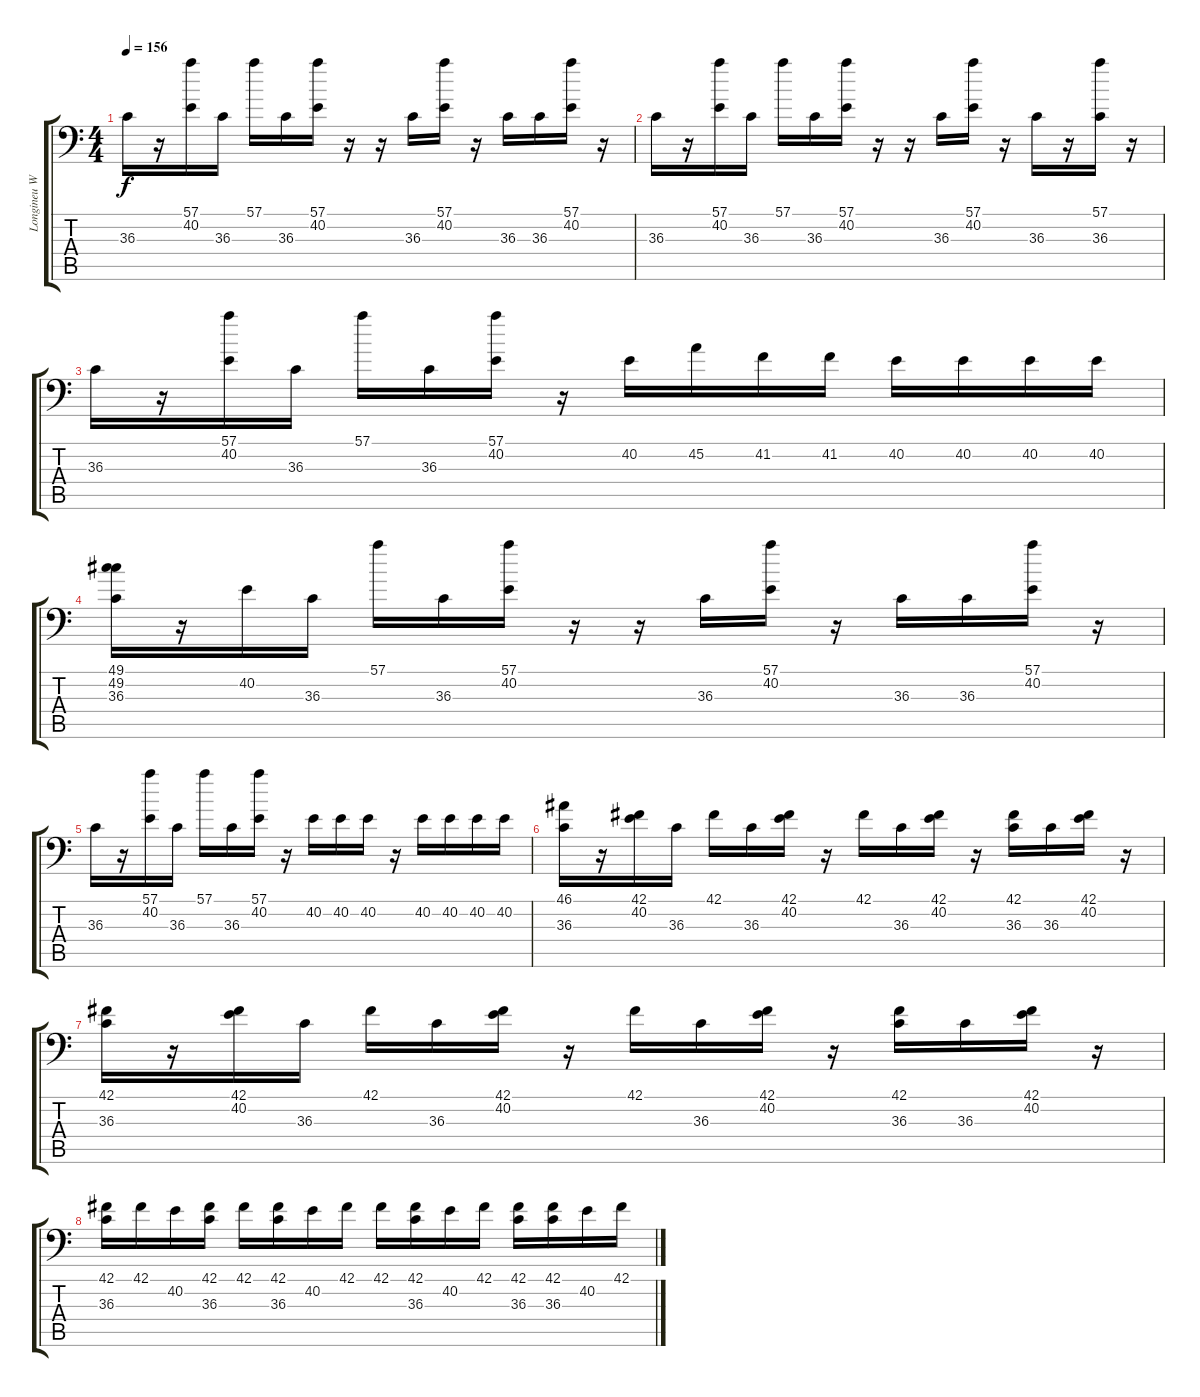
\track ("Longineu W. Parsons III" "Longineu W") {instrument acousticgrandpiano}
\staff {score tabs}
\tuning (C-1 C-1 C-1 C-1 C-1 C-1) {hide}
\ts (4 4)
\tempo 156
\clef f4
\ks c
36.3.16{dy f} r.16 (57.1 40.2).16 36.3.16 57.1.16 36.3.16 (57.1 40.2).16 r.16 r.16 36.3.16 (57.1 40.2).16 r.16 36.3.16 36.3.16 (57.1 40.2).16 r.16 |
36.3.16 r.16 (57.1 40.2).16 36.3.16 57.1.16 36.3.16 (57.1 40.2).16 r.16 r.16 36.3.16 (57.1 40.2).16 r.16 36.3.16 r.16 (57.1 36.3).16 r.16 |
36.3.16 r.16 (57.1 40.2).16 36.3.16 57.1.16 36.3.16 (57.1 40.2).16 r.16 40.2.16 45.2.16 41.2.16 41.2.16 40.2.16 40.2.16 40.2.16 40.2.16 |
(49.1 49.2 36.3).16 r.16 40.2.16 36.3.16 57.1.16 36.3.16 (57.1 40.2).16 r.16 r.16 36.3.16 (57.1 40.2).16 r.16 36.3.16 36.3.16 (57.1 40.2).16 r.16 |
36.3.16 r.16 (57.1 40.2).16 36.3.16 57.1.16 36.3.16 (57.1 40.2).16 r.16 40.2.16 40.2.16 40.2.16 r.16 40.2.16 40.2.16 40.2.16 40.2.16 |
(46.1 36.3).16 r.16 (42.1 40.2).16 36.3.16 42.1.16 36.3.16 (42.1 40.2).16 r.16 42.1.16 36.3.16 (42.1 40.2).16 r.16 (42.1 36.3).16 36.3.16 (42.1 40.2).16 r.16 |
(42.1 36.3).16 r.16 (42.1 40.2).16 36.3.16 42.1.16 36.3.16 (42.1 40.2).16 r.16 42.1.16 36.3.16 (42.1 40.2).16 r.16 (42.1 36.3).16 36.3.16 (42.1 40.2).16 r.16 |
(42.1 36.3).16 42.1.16 40.2.16 (42.1 36.3).16 42.1.16 (42.1 36.3).16 40.2.16 42.1.16 42.1.16 (42.1 36.3).16 40.2.16 42.1.16 (42.1 36.3).16 (42.1 36.3).16 40.2.16 42.1.16
